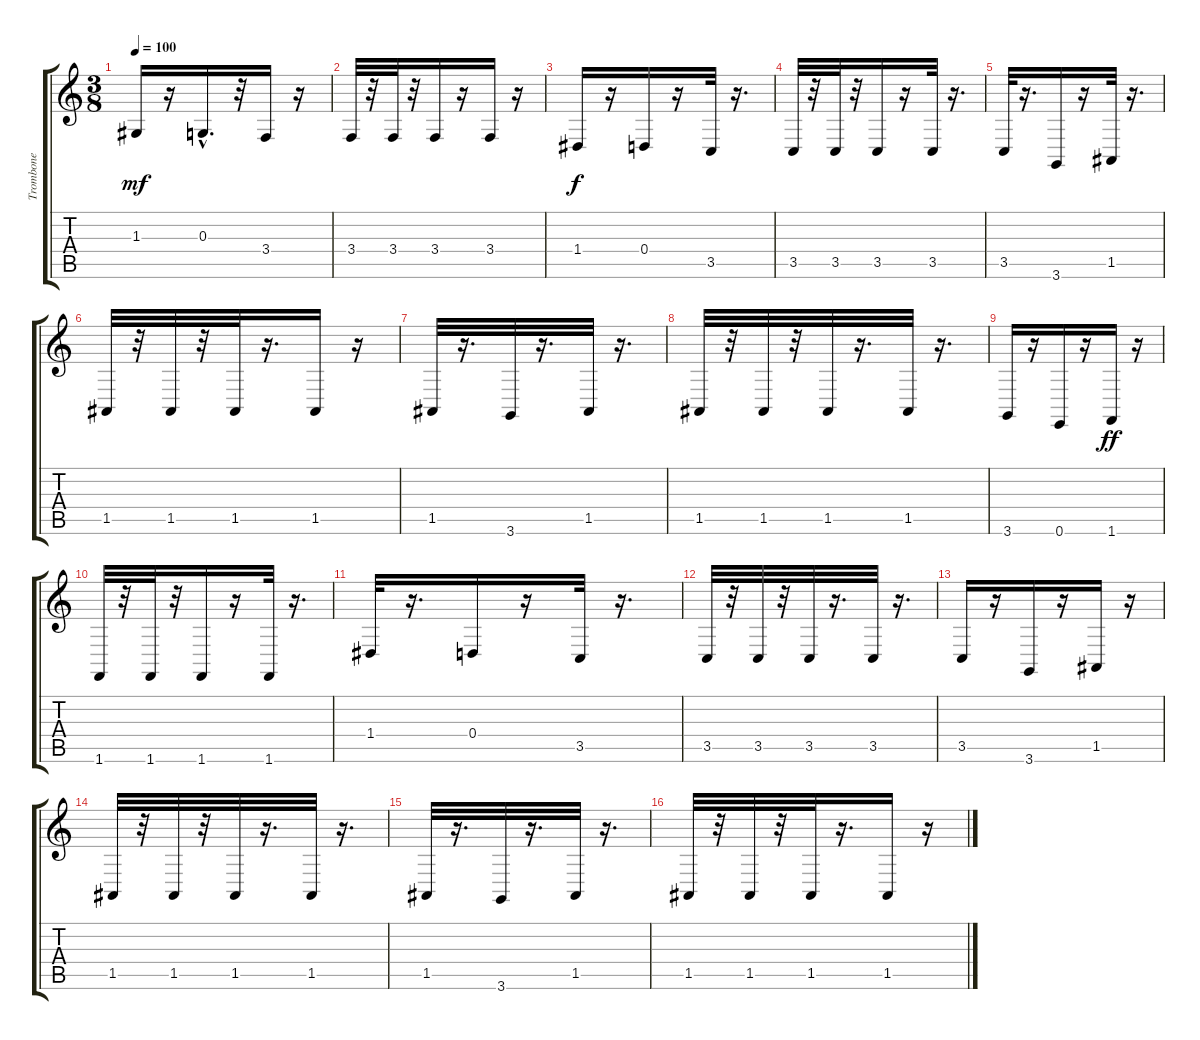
\track ("Trombone" "Trombone") {instrument trombone}
\staff {score tabs}
\tuning (E4 B3 G3 D3 A2 E2) {hide}
\ts (3 8)
\tempo 100
\clef g2
\ks c
1.3.16{dy mf} r.16 0.3{hac}.16{d} r.32 3.4.16 r.16 |
3.4.32 r.32 3.4.32 r.32 3.4.16 r.16 3.4.16 r.16 |
1.4.16{dy f} r.16 0.4.16 r.16 3.5.32 r.16{d} |
3.5.32 r.32 3.5.32 r.32 3.5.16 r.16 3.5.32 r.16{d} |
3.5.32 r.16{d} 3.6.16 r.16 1.5.32 r.16{d} |
1.5.32 r.32 1.5.32 r.32 1.5.32 r.16{d} 1.5.16 r.16 |
1.5.32 r.16{d} 3.6.32 r.16{d} 1.5.32 r.16{d} |
1.5.32 r.32 1.5.32 r.32 1.5.32 r.16{d} 1.5.32 r.16{d} |
3.6.16 r.16 0.6.16 r.16 1.6.16{dy ff} r.16 |
1.6.32 r.32 1.6.32 r.32 1.6.16 r.16 1.6.32 r.16{d} |
1.4.32 r.16{d} 0.4.16 r.16 3.5.32 r.16{d} |
3.5.32 r.32 3.5.32 r.32 3.5.32 r.16{d} 3.5.32 r.16{d} |
3.5.16 r.16 3.6.16 r.16 1.5.16 r.16 |
1.5.32 r.32 1.5.32 r.32 1.5.32 r.16{d} 1.5.32 r.16{d} |
1.5.32 r.16{d} 3.6.32 r.16{d} 1.5.32 r.16{d} |
1.5.32 r.32 1.5.32 r.32 1.5.32 r.16{d} 1.5.16 r.16
